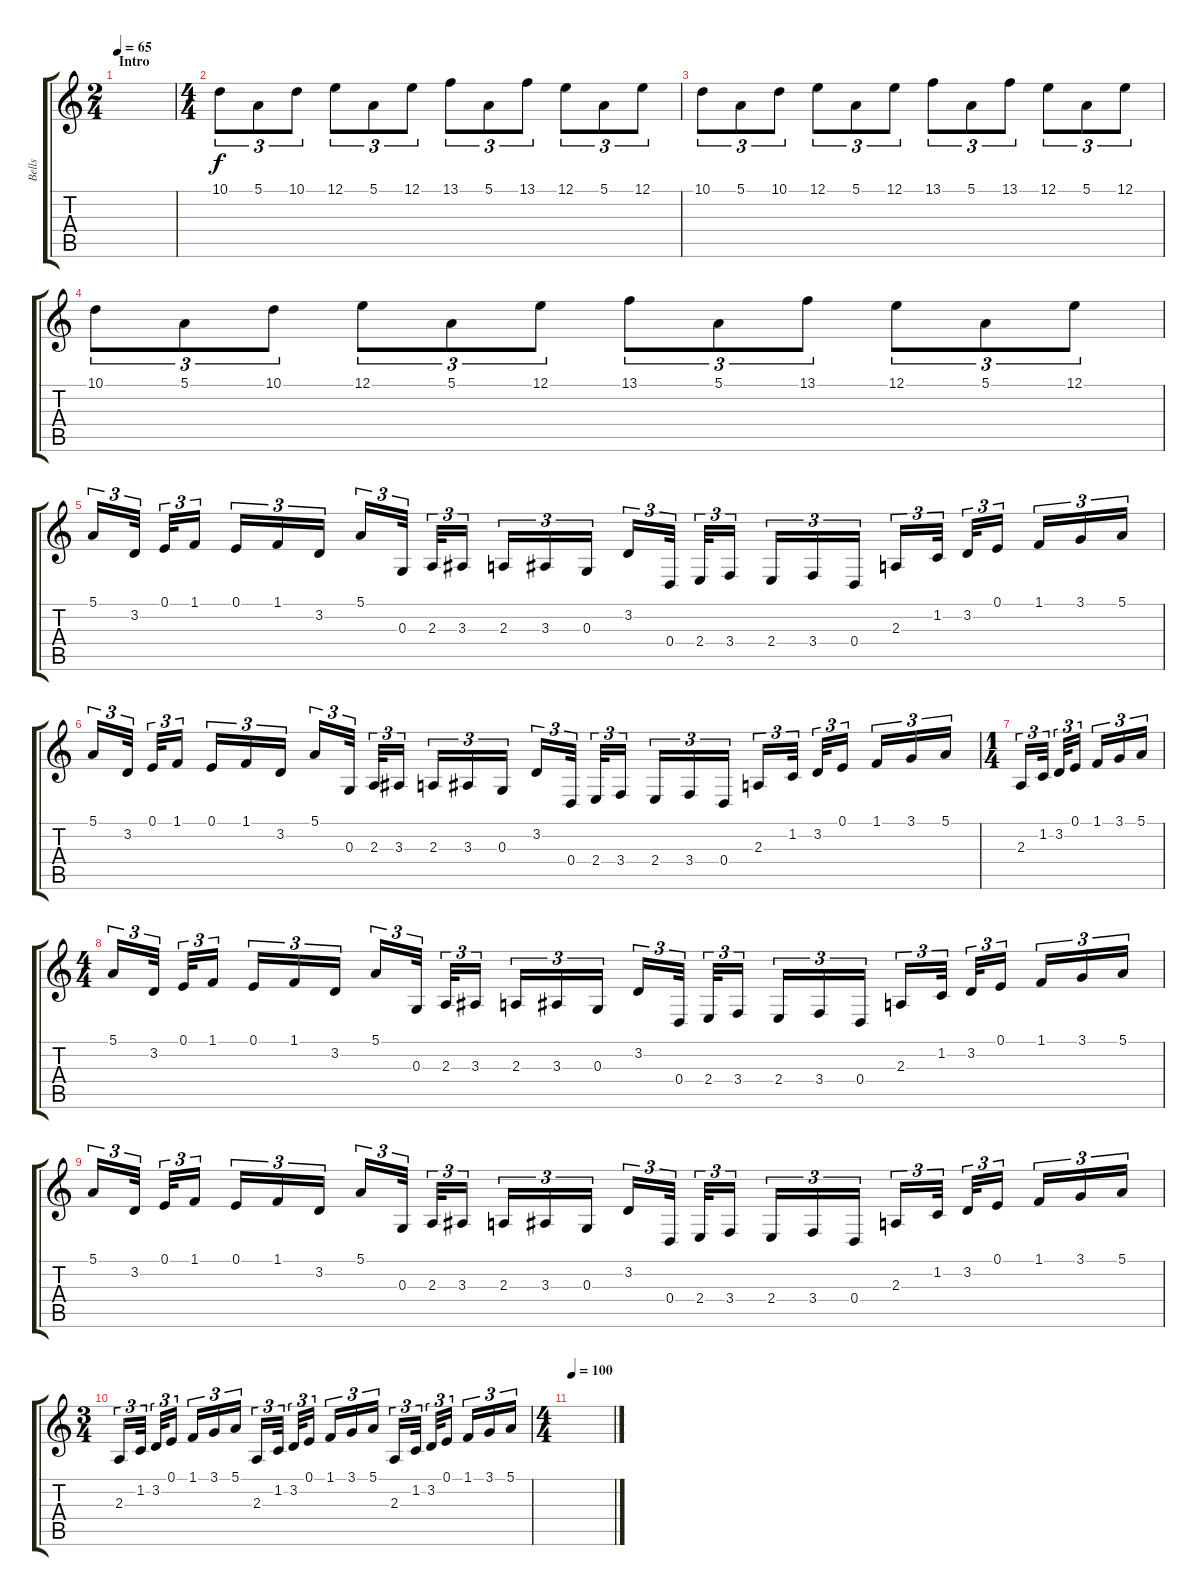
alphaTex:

\track ("Bells" "Bells") {instrument musicbox}
\staff {score tabs}
\tuning (E4 B3 G3 D3 A2 E2) {hide}
\ts (2 4)
\section ("" "Intro")
\tempo 65
\clef g2
\ks c
|
\ts (4 4)
10.1.8{tu (3 2) volume 12} 5.1.8{tu (3 2)} 10.1.8{tu (3 2)} 12.1.8{tu (3 2)} 5.1.8{tu (3 2)} 12.1.8{tu (3 2)} 13.1.8{tu (3 2)} 5.1.8{tu (3 2)} 13.1.8{tu (3 2)} 12.1.8{tu (3 2)} 5.1.8{tu (3 2)} 12.1.8{tu (3 2)} |
10.1.8{tu (3 2)} 5.1.8{tu (3 2)} 10.1.8{tu (3 2)} 12.1.8{tu (3 2)} 5.1.8{tu (3 2)} 12.1.8{tu (3 2)} 13.1.8{tu (3 2)} 5.1.8{tu (3 2)} 13.1.8{tu (3 2)} 12.1.8{tu (3 2)} 5.1.8{tu (3 2)} 12.1.8{tu (3 2)} |
10.1.8{tu (3 2)} 5.1.8{tu (3 2)} 10.1.8{tu (3 2)} 12.1.8{tu (3 2)} 5.1.8{tu (3 2)} 12.1.8{tu (3 2)} 13.1.8{tu (3 2)} 5.1.8{tu (3 2)} 13.1.8{tu (3 2)} 12.1.8{tu (3 2)} 5.1.8{tu (3 2)} 12.1.8{tu (3 2)} |
5.1.16{tu (3 2) instrument viola} 3.2.32{tu (3 2)} 0.1.32{tu (3 2)} 1.1.16{tu (3 2)} 0.1.16{tu (3 2)} 1.1.16{tu (3 2)} 3.2.16{tu (3 2)} 5.1.16{tu (3 2)} 0.3.32{tu (3 2)} 2.3.32{tu (3 2)} 3.3.16{tu (3 2)} 2.3.16{tu (3 2)} 3.3.16{tu (3 2)} 0.3.16{tu (3 2)} 3.2.16{tu (3 2)} 0.4.32{tu (3 2)} 2.4.32{tu (3 2)} 3.4.16{tu (3 2)} 2.4.16{tu (3 2)} 3.4.16{tu (3 2)} 0.4.16{tu (3 2)} 2.3.16{tu (3 2)} 1.2.32{tu (3 2)} 3.2.32{tu (3 2)} 0.1.16{tu (3 2)} 1.1.16{tu (3 2)} 3.1.16{tu (3 2)} 5.1.16{tu (3 2)} |
5.1.16{tu (3 2)} 3.2.32{tu (3 2)} 0.1.32{tu (3 2)} 1.1.16{tu (3 2)} 0.1.16{tu (3 2)} 1.1.16{tu (3 2)} 3.2.16{tu (3 2)} 5.1.16{tu (3 2)} 0.3.32{tu (3 2)} 2.3.32{tu (3 2)} 3.3.16{tu (3 2)} 2.3.16{tu (3 2)} 3.3.16{tu (3 2)} 0.3.16{tu (3 2)} 3.2.16{tu (3 2)} 0.4.32{tu (3 2)} 2.4.32{tu (3 2)} 3.4.16{tu (3 2)} 2.4.16{tu (3 2)} 3.4.16{tu (3 2)} 0.4.16{tu (3 2)} 2.3.16{tu (3 2)} 1.2.32{tu (3 2)} 3.2.32{tu (3 2)} 0.1.16{tu (3 2)} 1.1.16{tu (3 2)} 3.1.16{tu (3 2)} 5.1.16{tu (3 2)} |
\ts (1 4)
2.3.16{tu (3 2)} 1.2.32{tu (3 2)} 3.2.32{tu (3 2)} 0.1.16{tu (3 2)} 1.1.16{tu (3 2)} 3.1.16{tu (3 2)} 5.1.16{tu (3 2)} |
\ts (4 4)
5.1.16{tu (3 2)} 3.2.32{tu (3 2)} 0.1.32{tu (3 2)} 1.1.16{tu (3 2)} 0.1.16{tu (3 2)} 1.1.16{tu (3 2)} 3.2.16{tu (3 2)} 5.1.16{tu (3 2)} 0.3.32{tu (3 2)} 2.3.32{tu (3 2)} 3.3.16{tu (3 2)} 2.3.16{tu (3 2)} 3.3.16{tu (3 2)} 0.3.16{tu (3 2)} 3.2.16{tu (3 2)} 0.4.32{tu (3 2)} 2.4.32{tu (3 2)} 3.4.16{tu (3 2)} 2.4.16{tu (3 2)} 3.4.16{tu (3 2)} 0.4.16{tu (3 2)} 2.3.16{tu (3 2)} 1.2.32{tu (3 2)} 3.2.32{tu (3 2)} 0.1.16{tu (3 2)} 1.1.16{tu (3 2)} 3.1.16{tu (3 2)} 5.1.16{tu (3 2)} |
5.1.16{tu (3 2)} 3.2.32{tu (3 2)} 0.1.32{tu (3 2)} 1.1.16{tu (3 2)} 0.1.16{tu (3 2)} 1.1.16{tu (3 2)} 3.2.16{tu (3 2)} 5.1.16{tu (3 2)} 0.3.32{tu (3 2)} 2.3.32{tu (3 2)} 3.3.16{tu (3 2)} 2.3.16{tu (3 2)} 3.3.16{tu (3 2)} 0.3.16{tu (3 2)} 3.2.16{tu (3 2)} 0.4.32{tu (3 2)} 2.4.32{tu (3 2)} 3.4.16{tu (3 2)} 2.4.16{tu (3 2)} 3.4.16{tu (3 2)} 0.4.16{tu (3 2)} 2.3.16{tu (3 2)} 1.2.32{tu (3 2)} 3.2.32{tu (3 2)} 0.1.16{tu (3 2)} 1.1.16{tu (3 2)} 3.1.16{tu (3 2)} 5.1.16{tu (3 2)} |
\ts (3 4)
2.3.16{tu (3 2)} 1.2.32{tu (3 2)} 3.2.32{tu (3 2)} 0.1.16{tu (3 2)} 1.1.16{tu (3 2)} 3.1.16{tu (3 2)} 5.1.16{tu (3 2)} 2.3.16{tu (3 2)} 1.2.32{tu (3 2)} 3.2.32{tu (3 2)} 0.1.16{tu (3 2)} 1.1.16{tu (3 2)} 3.1.16{tu (3 2)} 5.1.16{tu (3 2)} 2.3.16{tu (3 2)} 1.2.32{tu (3 2)} 3.2.32{tu (3 2)} 0.1.16{tu (3 2)} 1.1.16{tu (3 2)} 3.1.16{tu (3 2)} 5.1.16{tu (3 2)} |
\ts (4 4)
\tempo 100
